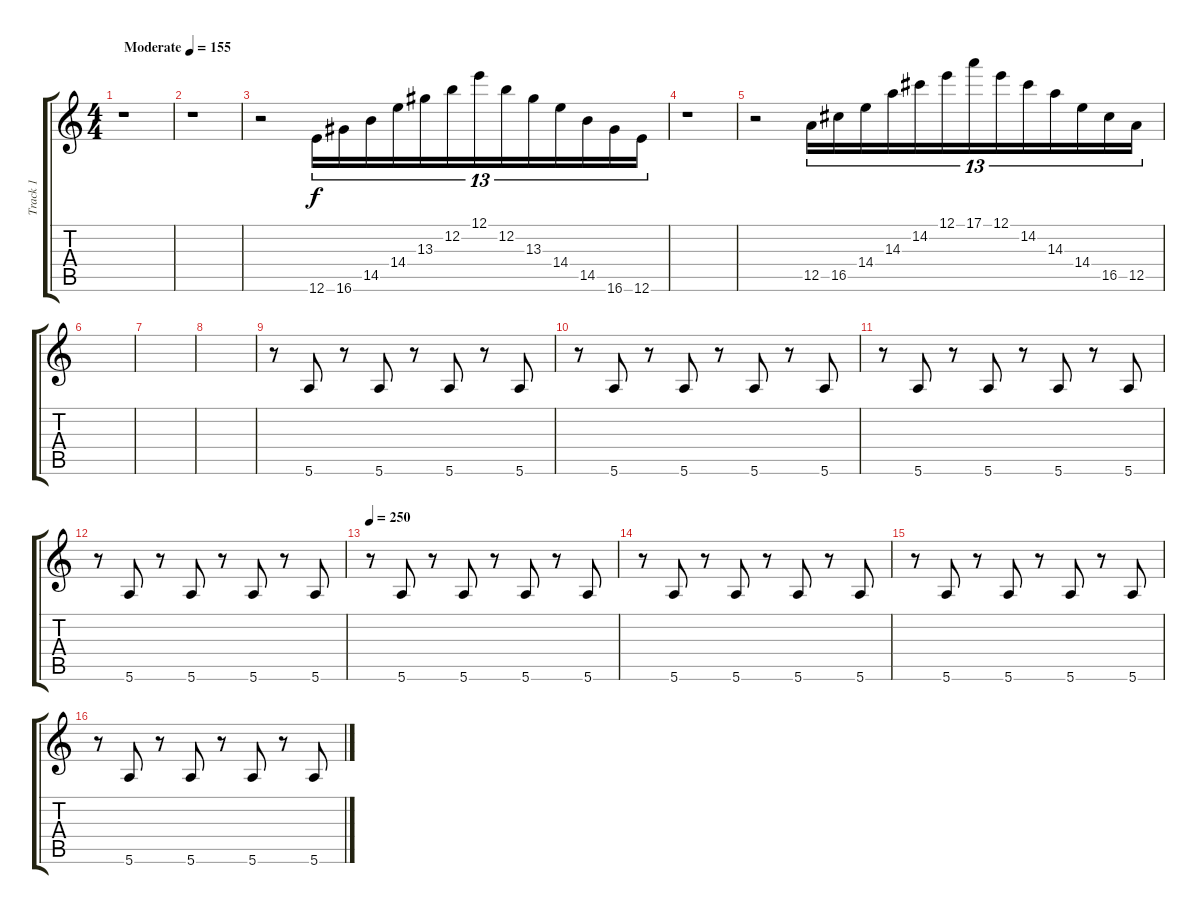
\track ("Track 1" "Track 1") {instrument acousticguitarsteel}
\staff {score tabs}
\tuning (E4 B3 G3 D3 A2 E2) {hide}
\ts (4 4)
\tempo (155 "Moderate")
\clef g2
\ks c
r.1{dy f instrument acousticguitarsteel} |
r.1 |
r.2 12.6.16{tu (13 8)} 16.6.16{tu (13 8)} 14.5.16{tu (13 8)} 14.4.16{tu (13 8)} 13.3.16{tu (13 8)} 12.2.16{tu (13 8)} 12.1.16{tu (13 8)} 12.2.16{tu (13 8)} 13.3.16{tu (13 8)} 14.4.16{tu (13 8)} 14.5.16{tu (13 8)} 16.6.16{tu (13 8)} 12.6.16{tu (13 8)} |
r.1 |
r.2 12.5.16{tu (13 8)} 16.5.16{tu (13 8)} 14.4.16{tu (13 8)} 14.3.16{tu (13 8)} 14.2.16{tu (13 8)} 12.1.16{tu (13 8)} 17.1.16{tu (13 8)} 12.1.16{tu (13 8)} 14.2.16{tu (13 8)} 14.3.16{tu (13 8)} 14.4.16{tu (13 8)} 16.5.16{tu (13 8)} 12.5.16{tu (13 8)} |
|
|
|
r.8{volume 7 balance 16 instrument distortionguitar} 5.6.8 r.8 5.6.8 r.8 5.6.8 r.8 5.6.8 |
r.8{volume 7 balance 16 instrument distortionguitar} 5.6.8 r.8 5.6.8 r.8 5.6.8 r.8 5.6.8 |
r.8{volume 7 balance 16 instrument distortionguitar} 5.6.8 r.8 5.6.8 r.8 5.6.8 r.8 5.6.8 |
r.8{volume 7 balance 16 instrument distortionguitar} 5.6.8 r.8 5.6.8 r.8 5.6.8 r.8 5.6.8 |
\tempo 250
r.8{volume 7 balance 16 instrument distortionguitar} 5.6.8 r.8 5.6.8 r.8 5.6.8 r.8 5.6.8 |
r.8{volume 7 balance 16 instrument distortionguitar} 5.6.8 r.8 5.6.8 r.8 5.6.8 r.8 5.6.8 |
r.8{volume 7 balance 16 instrument distortionguitar} 5.6.8 r.8 5.6.8 r.8 5.6.8 r.8 5.6.8 |
r.8{volume 7 balance 16 instrument distortionguitar} 5.6.8 r.8 5.6.8 r.8 5.6.8 r.8 5.6.8
